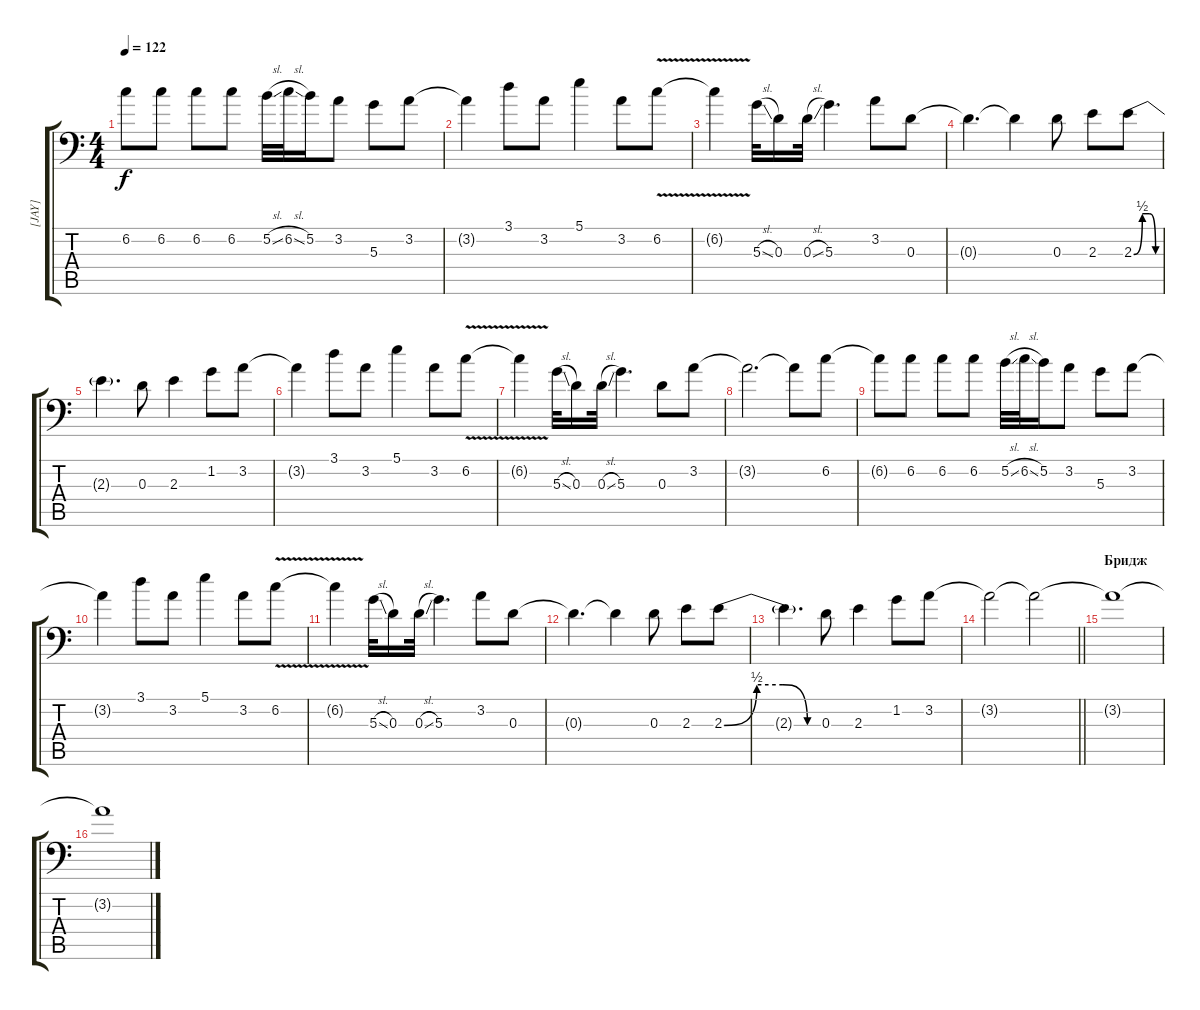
\track ("[JAY]" "[JAY]") {instrument distortionguitar}
\staff {score tabs}
\tuning (B3 Gb3 D3 A2 E2 A1) {hide}
\ts (4 4)
\tempo 122
\clef f4
\ks c
6.2{t}.8{dy f} 6.2.8 6.2.8 6.2.8 5.2{sl}.32 6.2{sl}.32 5.2.16 3.2.8 5.3.8 3.2.8 |
3.2{t}.4 3.1.8 3.2.8 5.1.4 3.2.8 6.2{v}.8 |
6.2{t}.4 5.3{sl}.32 0.3.16 0.3{sl}.32 5.3.4{d} 3.2.8 0.3.8 |
0.3{t}.4{d} 0.3{t}.4 0.3.8 2.3.8 2.3{be (custom 0 0 20 2 36 2 51 0 60 0)}.8 |
2.3{t}.4{d} 0.3.8 2.3.4 1.2.8 3.2.8 |
3.2{t}.4 3.1.8 3.2.8 5.1.4 3.2.8 6.2{v}.8 |
6.2{t}.4 5.3{sl}.32 0.3.16 0.3{sl}.32 5.3.4{d} 0.3.8 3.2.8 |
3.2{t}.2{d} 3.2{t}.8 6.2.8 |
6.2{t}.8 6.2.8 6.2.8 6.2.8 5.2{sl}.32 6.2{sl}.32 5.2.16 3.2.8 5.3.8 3.2.8 |
3.2{t}.4 3.1.8 3.2.8 5.1.4 3.2.8 6.2{v}.8 |
6.2{t}.4 5.3{sl}.32 0.3.16 0.3{sl}.32 5.3.4{d} 3.2.8 0.3.8 |
0.3{t}.4{d} 0.3{t}.4 0.3.8 2.3.8 2.3{be (custom 0 0 20 2 36 2 51 0 60 0)}.8 |
2.3{t}.4{d} 0.3.8 2.3.4 1.2.8 3.2.8 |
\barLineRight lightlight
3.2{t}.2 3.2{t}.2 |
\section ("" "Бридж")
3.2{t}.1 |
3.2{t}.1
